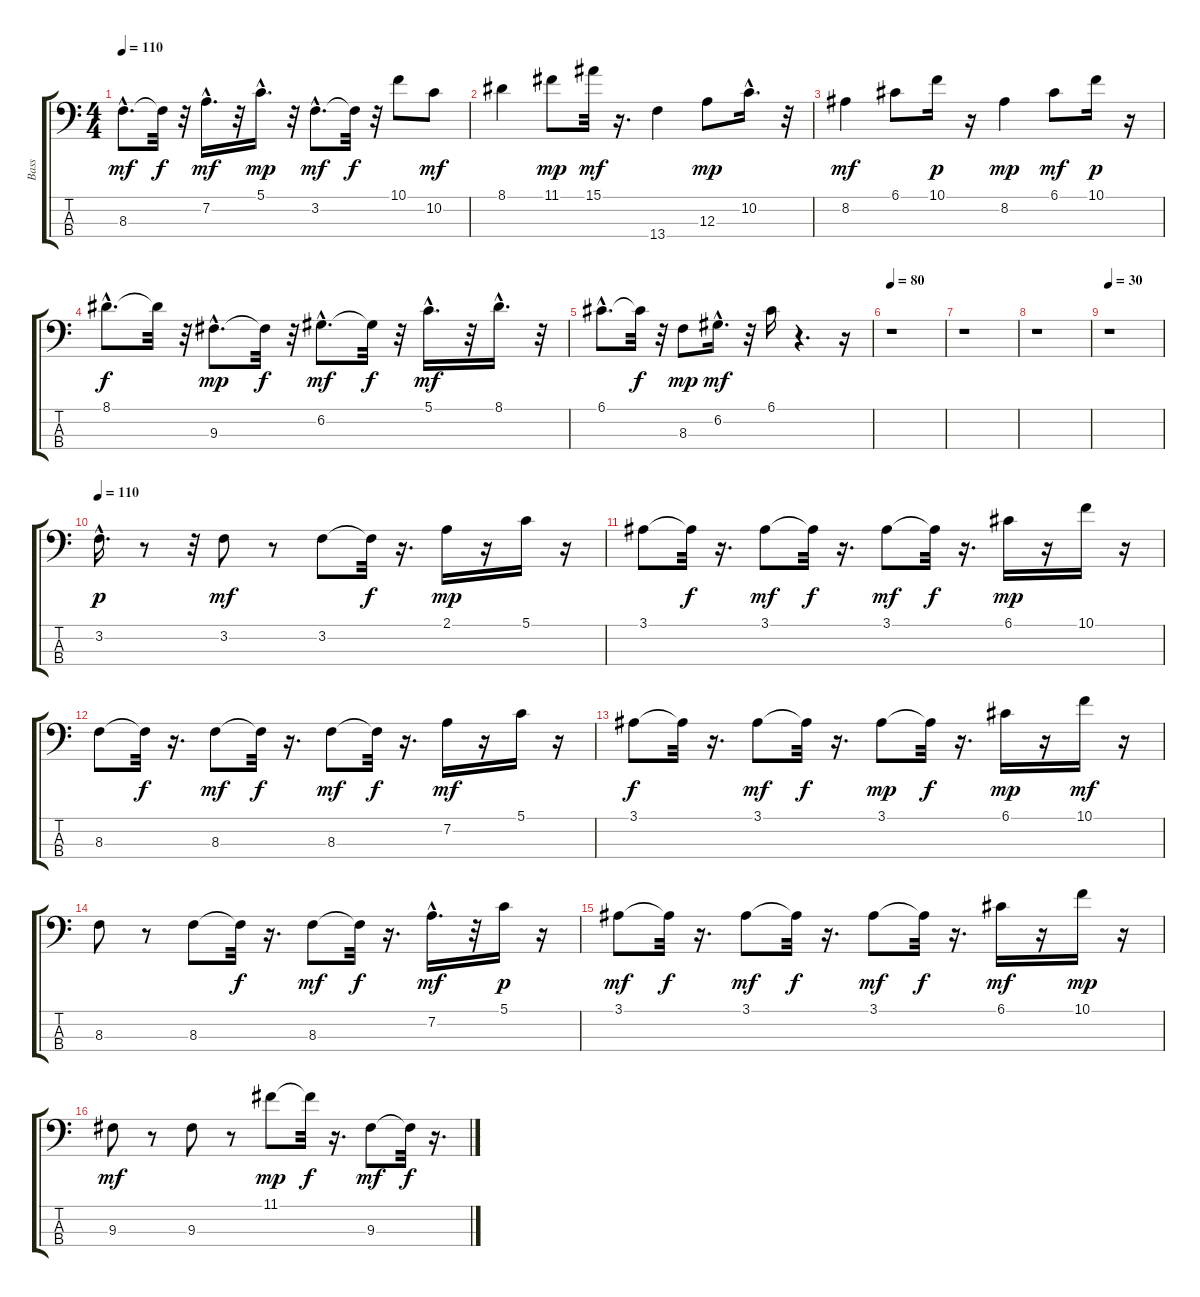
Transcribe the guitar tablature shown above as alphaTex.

\track ("Bass" "Bass") {instrument acousticbass}
\staff {score tabs}
\tuning (G2 D2 A1 E1) {hide}
\ts (4 4)
\tempo 110
\clef f4
\ks c
8.3{hac}.8{d dy mf} 8.3{t}.32{dy f} r.32 7.2{hac}.16{d dy mf} r.32 5.1{hac}.16{d dy mp} r.32 3.2{hac}.8{d dy mf} 3.2{t}.32{dy f} r.32 10.1.8 10.2.8{dy mf} |
8.1.4 11.1.8{dy mp} 15.1.32{dy mf} r.16{d} 13.4.4 12.3.8{dy mp} 10.2{hac}.16{d} r.32 |
8.2.4{dy mf} 6.1.8 10.1.16{dy p} r.16 8.2.4{dy mp} 6.1.8{dy mf} 10.1.16{dy p} r.16 |
8.1{hac}.8{d dy f} 8.1{t}.32 r.32 9.3{hac}.8{d dy mp} 9.3{t}.32{dy f} r.32 6.2{hac}.8{d dy mf} 6.2{t}.32{dy f} r.32 5.1{hac}.16{d dy mf} r.32 8.1{hac}.16{d} r.32 |
6.1{hac}.8{d} 6.1{t}.32{dy f} r.32 8.3.8{dy mp} 6.2{hac}.16{d dy mf} r.32 6.1.16 r.4{d} r.16 |
\tempo 80
r.1 |
r.1 |
r.1 |
\tempo 30
r.1 |
\tempo 110
3.2{hac}.16{d dy p} r.8 r.32 3.2.8{dy mf} r.8 3.2.8 3.2{t}.32{dy f} r.16{d} 2.1.16{dy mp} r.16 5.1.16 r.16 |
3.1.8 3.1{t}.32{dy f} r.16{d} 3.1.8{dy mf} 3.1{t}.32{dy f} r.16{d} 3.1.8{dy mf} 3.1{t}.32{dy f} r.16{d} 6.1.16{dy mp} r.16 10.1.16 r.16 |
8.3.8 8.3{t}.32{dy f} r.16{d} 8.3.8{dy mf} 8.3{t}.32{dy f} r.16{d} 8.3.8{dy mf} 8.3{t}.32{dy f} r.16{d} 7.2.16{dy mf} r.16 5.1.16 r.16 |
3.1.8{dy f} 3.1{t}.32 r.16{d} 3.1.8{dy mf} 3.1{t}.32{dy f} r.16{d} 3.1.8{dy mp} 3.1{t}.32{dy f} r.16{d} 6.1.16{dy mp} r.16 10.1.16{dy mf} r.16 |
8.3.8 r.8 8.3.8 8.3{t}.32{dy f} r.16{d} 8.3.8{dy mf} 8.3{t}.32{dy f} r.16{d} 7.2{hac}.16{d dy mf} r.32 5.1.16{dy p} r.16 |
3.1.8{dy mf} 3.1{t}.32{dy f} r.16{d} 3.1.8{dy mf} 3.1{t}.32{dy f} r.16{d} 3.1.8{dy mf} 3.1{t}.32{dy f} r.16{d} 6.1.16{dy mf} r.16 10.1.16{dy mp} r.16 |
9.3.8{dy mf} r.8 9.3.8 r.8 11.1.8{dy mp} 11.1{t}.32{dy f} r.16{d} 9.3.8{dy mf} 9.3{t}.32{dy f} r.16{d}
